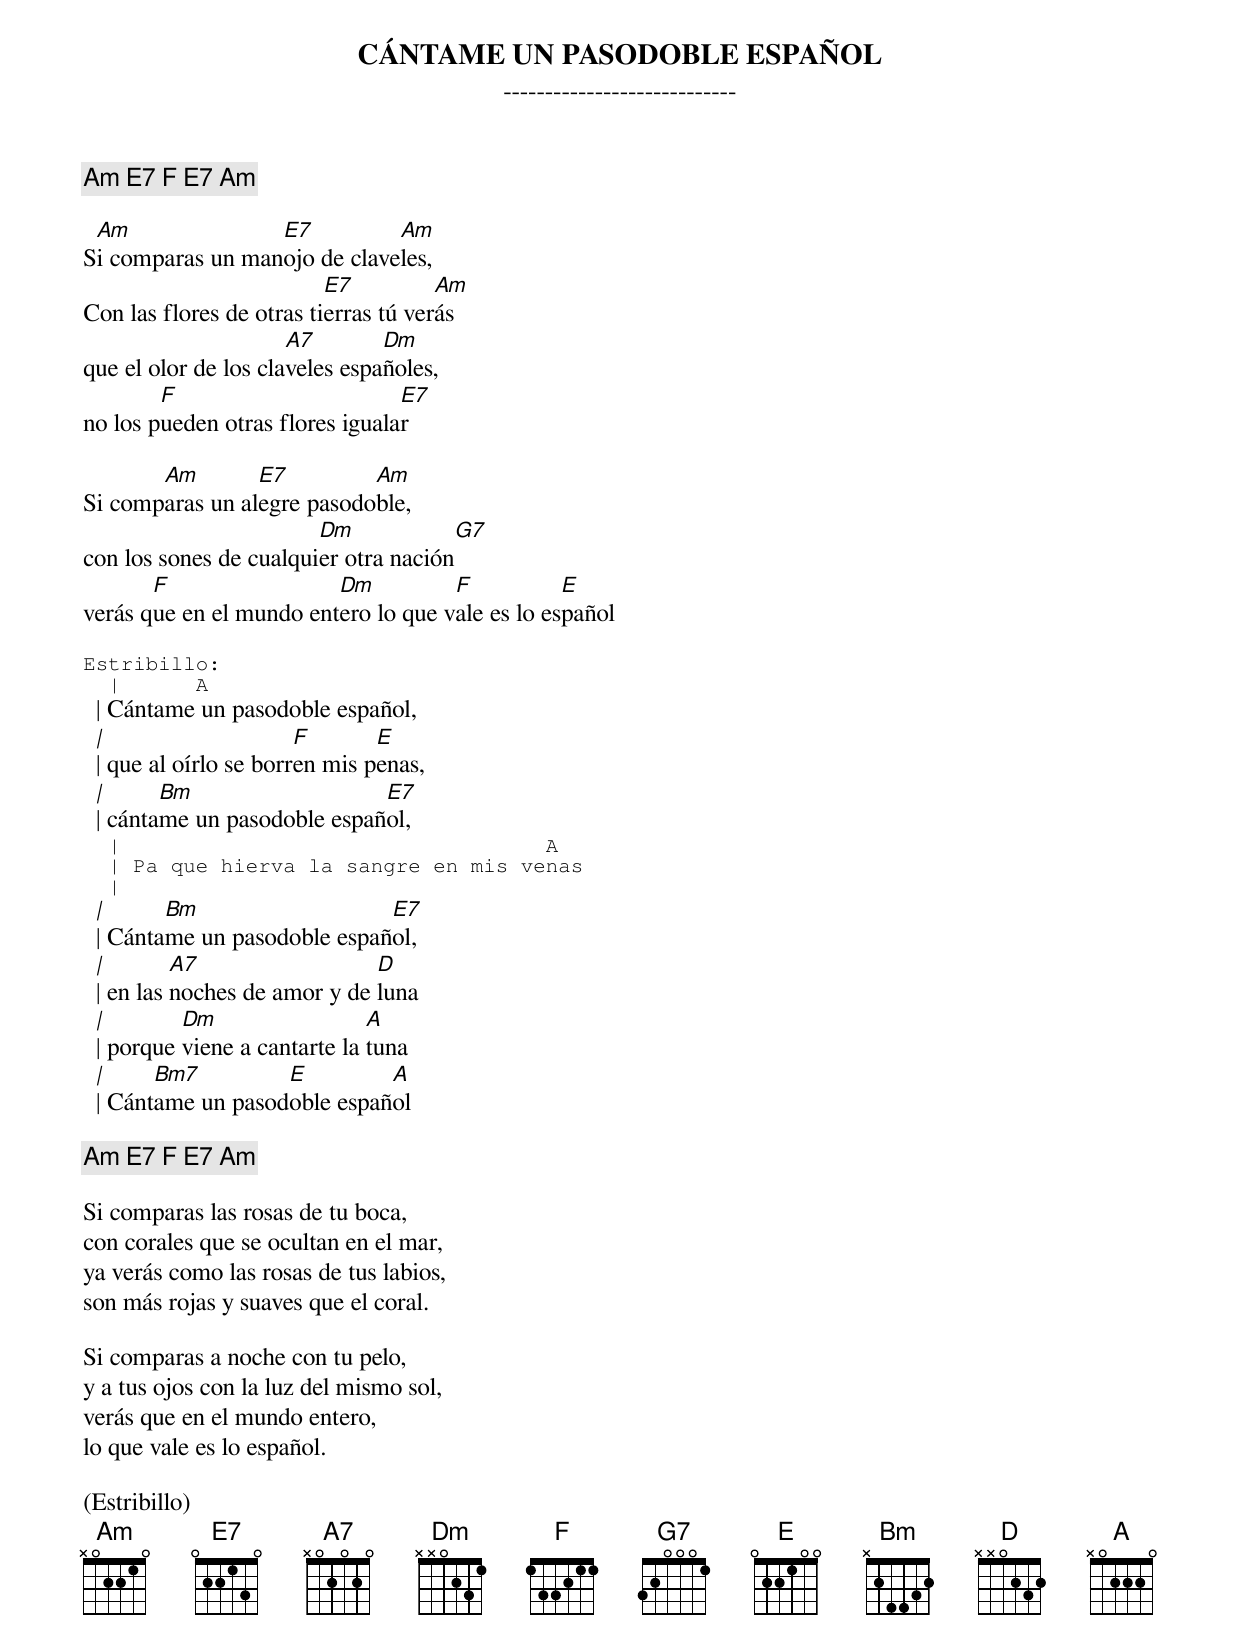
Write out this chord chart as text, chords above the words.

CÁNTAME UN PASODOBLE ESPAÑOL
----------------------------

[ Am E7 F E7 Am ]

 Am               E7          Am
Si comparas un manojo de claveles,
                          E7          Am
Con las flores de otras tierras tú verás
                      A7        Dm
que el olor de los claveles españoles,
        F                        E7
no los pueden otras flores igualar

       Am        E7         Am
Si comparas un alegre pasodoble,
                        Dm            G7
con los sones de cualquier otra nación
       F                 Dm          F           E
verás que en el mundo entero lo que vale es lo español

Estribillo:
  |      A
  | Cántame un pasodoble español,
  |                     F       E
  | que al oírlo se borren mis penas,
  |      Bm                   E7
  | cántame un pasodoble español,
  |                                  A
  | Pa que hierva la sangre en mis venas
  |
  |      Bm                   E7
  | Cántame un pasodoble español,
  |        A7                  D
  | en las noches de amor y de luna
  |        Dm                  A
  | porque viene a cantarte la tuna
  |     Bm7         E         A
  | Cántame un pasodoble español

[ Am E7 F E7 Am ]

Si comparas las rosas de tu boca,
con corales que se ocultan en el mar,
ya verás como las rosas de tus labios,
son más rojas y suaves que el coral.

Si comparas a noche con tu pelo,
y a tus ojos con la luz del mismo sol,
verás que en el mundo entero,
lo que vale es lo español.

(Estribillo)
